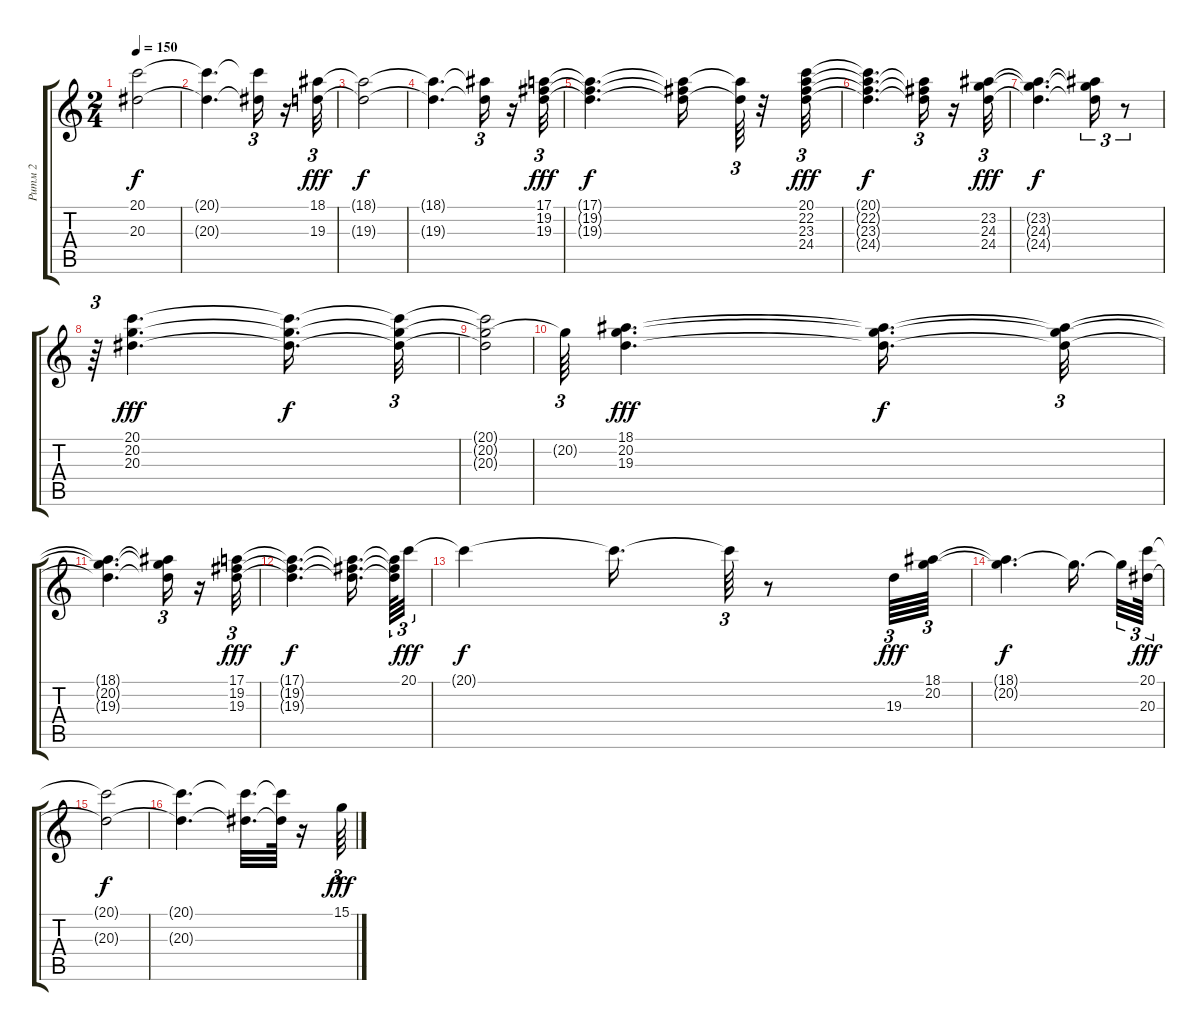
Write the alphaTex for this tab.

\track ("Ритм 2" "Ритм 2") {instrument synthstrings1}
\staff {score tabs}
\tuning (E4 B3 G3 D3 A2 E2) {hide}
\ts (2 4)
\tempo 150
\clef g2
\ks c
(20.1{t} 20.3{t}).2{dy f} |
(20.1{t} 20.3{t}).4{d} (20.1{t} 20.3{t}).16{tu (3 2)} r.16 (18.1 19.3).32{tu (3 2) dy fff} |
(18.1{t} 19.3{t}).2{dy f} |
(18.1{t} 19.3{t}).4{d} (18.1{t} 19.3{t}).16{tu (3 2)} r.16 (17.1 19.2 19.3).32{tu (3 2) dy fff} |
(17.1{t} 19.2{t} 19.3{t}).4{d dy f} (17.1{t} 19.2{t} 19.3{t}).16 (17.1{t} 19.3{t}).64{tu (3 2)} r.32 (20.1 22.2 23.3 24.4).32{tu (3 2) dy fff} |
(20.1{t} 22.2{t} 23.3{t} 24.4{t}).4{d dy f} (22.2{t} 23.3{t} 24.4{t}).16{tu (3 2)} r.16 (23.2 24.3 24.4).32{tu (3 2) dy fff} |
(23.2{t} 24.3{t} 24.4{t}).4{d dy f} (23.2{t} 24.3{t} 24.4{t}).16{tu (3 2)} r.8{tu (3 2)} |
r.64{tu (3 2)} (20.1 20.2 20.3).4{d dy fff} (20.1{t} 20.2{t} 20.3{t}).16{d dy f} (20.1{t} 20.2{t} 20.3{t}).32{tu (3 2)} |
(20.1{t} 20.2{t} 20.3{t}).2 |
20.2{t}.64{tu (3 2)} (18.1 20.2 19.3).4{d dy fff} (18.1{t} 20.2{t} 19.3{t}).16{d dy f} (18.1{t} 20.2{t} 19.3{t}).32{tu (3 2)} |
(18.1{t} 20.2{t} 19.3{t}).4{d} (18.1{t} 20.2{t} 19.3{t}).16{tu (3 2)} r.16 (17.1 19.2 19.3).32{tu (3 2) dy fff} |
(17.1{t} 19.2{t} 19.3{t}).4{d dy f} (17.1{t} 19.2{t} 19.3{t}).16{d beam splitsecondary} (17.1{t} 19.2{t} 19.3{t}).64{tu (3 2)} 20.1.32{tu (3 2) dy fff} |
20.1{t}.4{dy f} 20.1{t}.16{d} 20.1{t}.64{tu (3 2)} r.8 19.3.64{tu (3 2) dy fff} (18.1 20.2).64{tu (3 2)} |
(18.1{t} 20.2{t}).4{d dy f} 20.2{t}.16{d beam splitsecondary} 20.2{t}.32{tu (3 2)} (20.1 20.3).64{tu (3 2) dy fff} |
(20.1{t} 20.3{t}).2{dy f} |
(20.1{t} 20.3{t}).4{d} (20.1{t} 20.3{t}).32{d} (20.1{t} 20.3{t}).64 r.16 15.1.64{tu (3 2) dy fff}
